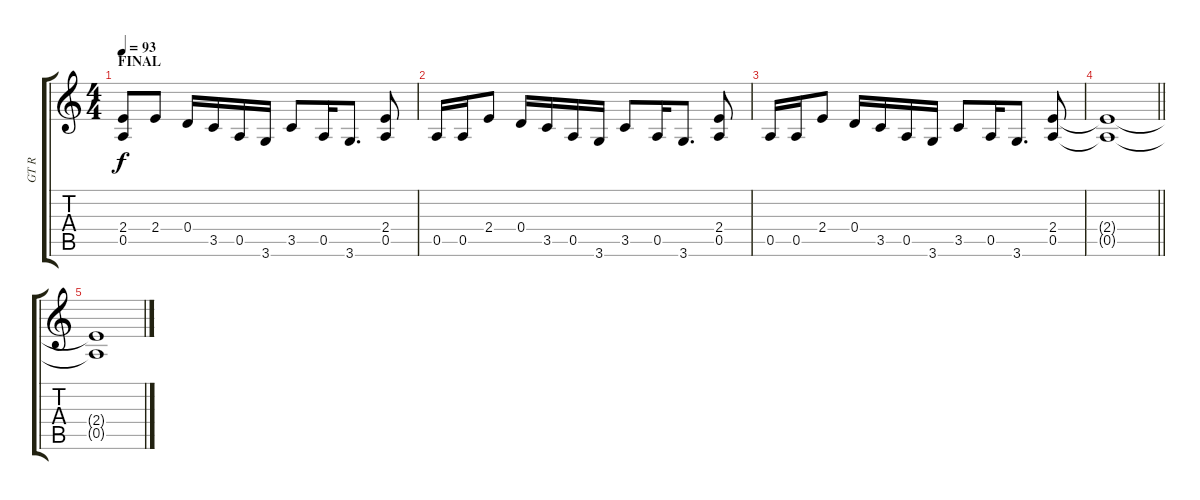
\track ("GT R" "GT R") {instrument distortionguitar}
\staff {score tabs}
\tuning (E4 B3 G3 D3 A2 E2) {hide}
\ts (4 4)
\section ("" "FINAL")
\tempo 93
\clef g2
\ks c
(2.4 0.5).8{dy f} 2.4.8 0.4.16 3.5.16 0.5.16 3.6.16 3.5.8 0.5.16 3.6.8{d} (2.4 0.5).8 |
0.5.16 0.5.16 2.4.8 0.4.16 3.5.16 0.5.16 3.6.16 3.5.8 0.5.16 3.6.8{d} (2.4 0.5).8 |
0.5.16 0.5.16 2.4.8 0.4.16 3.5.16 0.5.16 3.6.16 3.5.8 0.5.16 3.6.8{d} (2.4 0.5).8 |
\barLineRight lightlight
(2.4{t} 0.5{t}).1 |
(2.4{t} 0.5{t}).1
